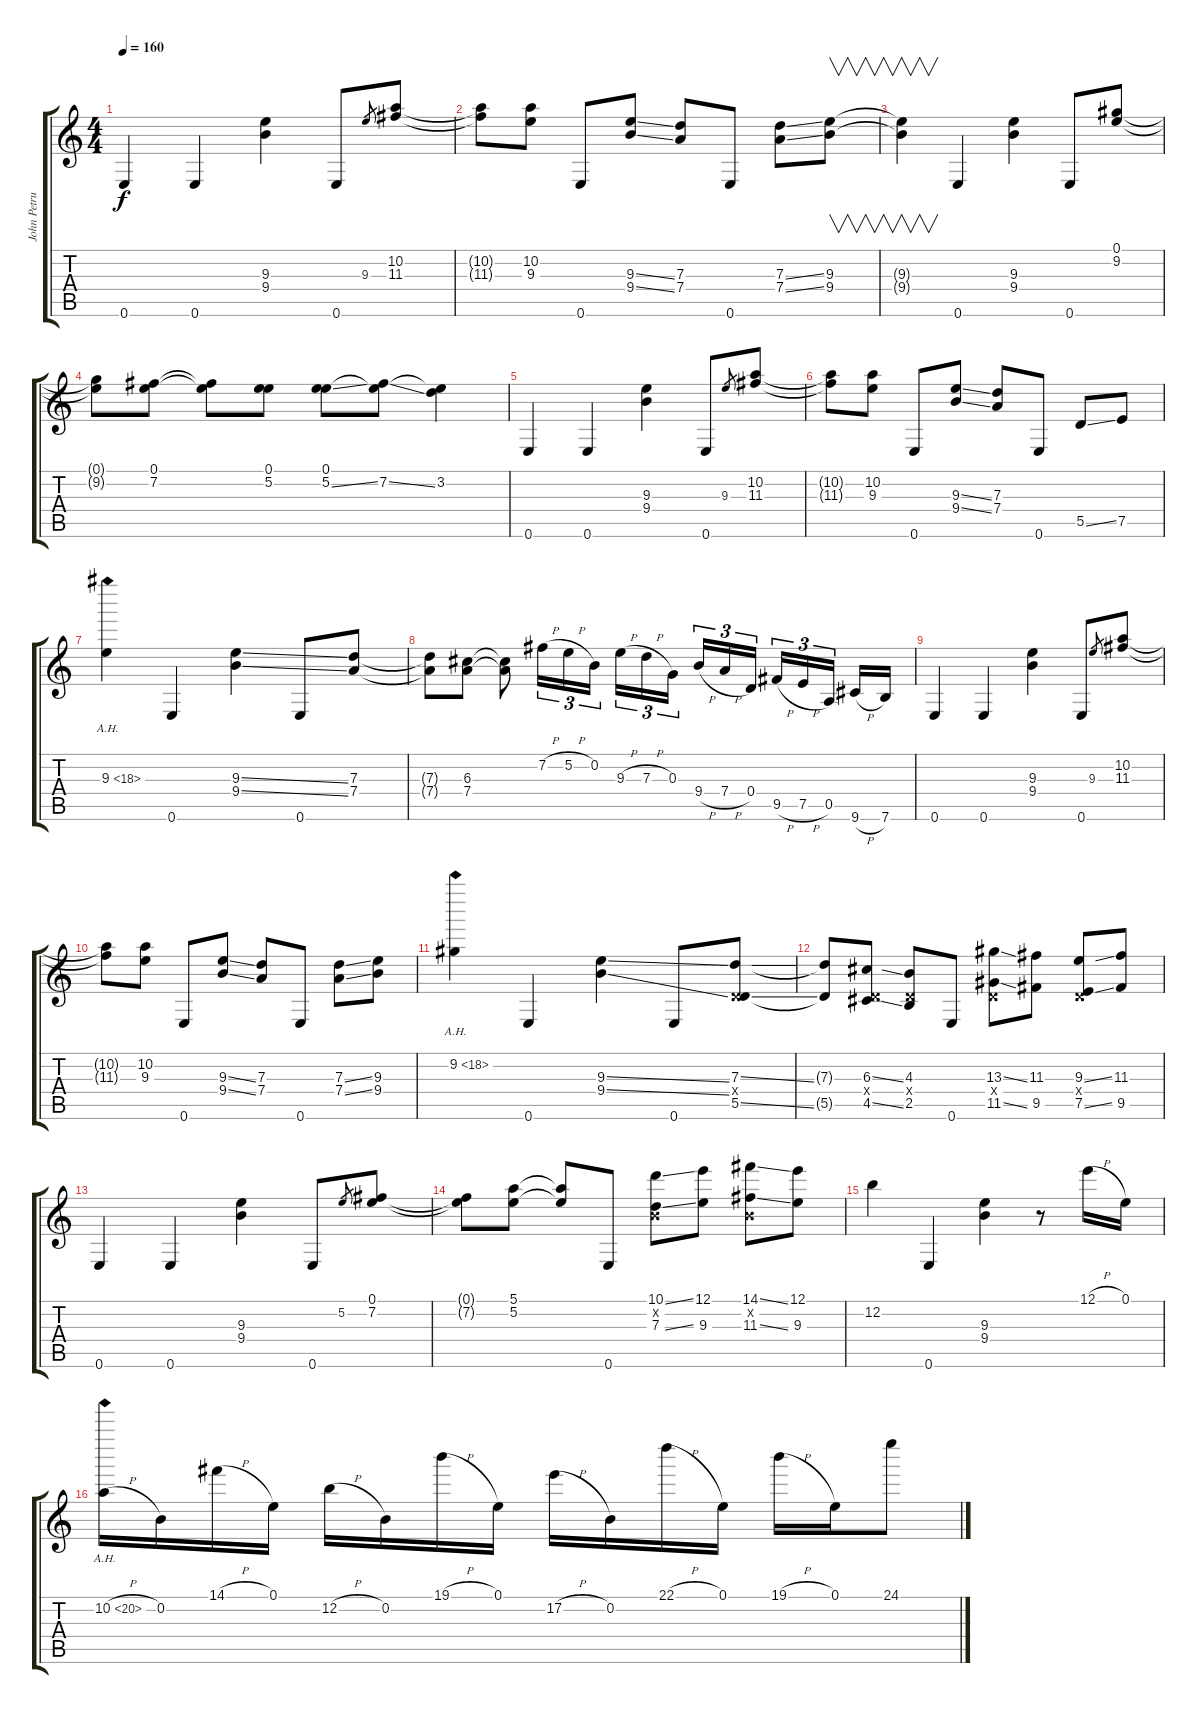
\track ("John Petrucci - 6 Strings Guitar" "John Petru") {instrument distortionguitar}
\staff {score tabs}
\tuning (E4 B3 G3 D3 A2 E2) {hide}
\ts (4 4)
\tempo 160
\clef g2
\ks c
0.6.4{dy f instrument distortionguitar} 0.6.4 (9.3 9.4).4 0.6.8 9.3.8{gr} (10.2 11.3).8 |
(10.2{t} 11.3{t}).8 (10.2 9.3).8 0.6.8 (9.3{ss} 9.4{ss}).8 (7.3 7.4).8 0.6.8 (7.3{ss} 7.4{ss}).8 (9.3 9.4).8{v} |
(9.3{t} 9.4{t}).4{v} 0.6.4 (9.3 9.4).4 0.6.8 (0.1 9.2).8 |
(0.1{t} 9.2{t}).8 (0.1 7.2).8 (0.1{t} 7.2{t}).8 (0.1 5.2).8 (0.1 5.2{ss}).8 (0.1{t} 7.2{ss}).8 (0.1{t} 3.2).4 |
0.6.4 0.6.4 (9.3 9.4).4 0.6.8 9.3.8{gr} (10.2 11.3).8 |
(10.2{t} 11.3{t}).8 (10.2 9.3).8 0.6.8 (9.3{ss} 9.4{ss}).8 (7.3 7.4).8 0.6.8 5.5{ss}.8 7.5.8 |
9.3{ah 9}.4 0.6.4 (9.3{ss} 9.4{ss}).4 0.6.8 (7.3 7.4).8 |
(7.3{t} 7.4{t}).8 (6.3 7.4).8 (6.3{t} 7.4{t}).8 7.2{h}.16{tu (3 2)} 5.2{h}.16{tu (3 2)} 0.2.16{tu (3 2)} 9.3{h}.16{tu (3 2)} 7.3{h}.16{tu (3 2)} 0.3.16{tu (3 2)} 9.4{h}.16{tu (3 2)} 7.4{h}.16{tu (3 2)} 0.4.16{tu (3 2)} 9.5{h}.16{tu (3 2)} 7.5{h}.16{tu (3 2)} 0.5.16{tu (3 2)} 9.6{h}.16 7.6.16 |
0.6.4 0.6.4 (9.3 9.4).4 0.6.8 9.3.8{gr} (10.2 11.3).8 |
(10.2{t} 11.3{t}).8 (10.2 9.3).8 0.6.8 (9.3{ss} 9.4{ss}).8 (7.3 7.4).8 0.6.8 (7.3{ss} 7.4{ss}).8 (9.3 9.4).8 |
9.2{ah 9}.4 0.6.4 (9.3{ss} 9.4{ss}).4 0.6.8 (7.3{ss} 0.4{x} 5.5{ss}).8 |
(7.3{t} 5.5{t}).8 (6.3{ss} 0.4{x} 4.5{ss}).8 (4.3 0.4{x} 2.5).8 0.6.8 (13.3{ss} 0.4{x} 11.5{ss}).8 (11.3 9.5).8 (9.3{ss} 0.4{x} 7.5{ss}).8 (11.3 9.5).8 |
0.6.4 0.6.4 (9.3 9.4).4 0.6.8 5.2.8{gr} (0.1 7.2).8 |
(0.1{t} 7.2{t}).8 (5.1 5.2).8 (5.1{t} 5.2{t}).8 0.6.8 (10.1{ss} 0.2{x} 7.3{ss}).8 (12.1 9.3).8 (14.1{ss} 0.2{x} 11.3{ss}).8 (12.1 9.3).8 |
12.2.4 0.6.4 (9.3 9.4).4 r.8 12.1{h}.16 0.1.16 |
10.2{ah 10 h}.16 0.2.16 14.1{h}.16 0.1.16 12.2{h}.16 0.2.16 19.1{h}.16 0.1.16 17.2{h}.16 0.2.16 22.1{h}.16 0.1.16 19.1{h}.16 0.1.16 24.1.8
